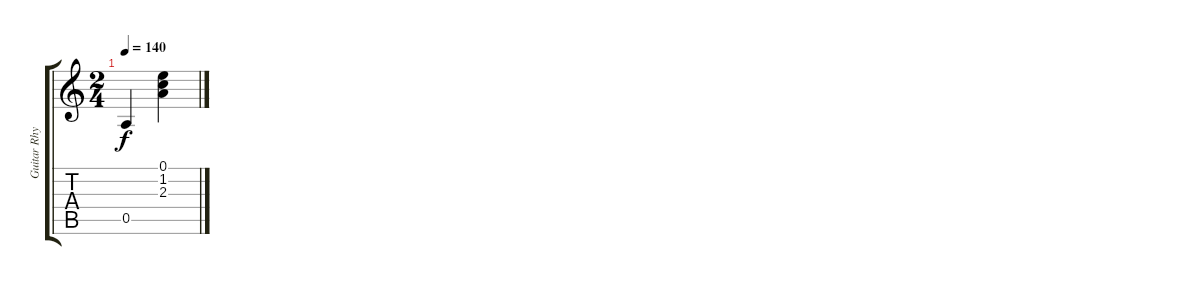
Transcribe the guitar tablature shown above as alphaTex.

\track ("Guitar Rhythm" "Guitar Rhy") {instrument acousticguitarnylon}
\staff {score tabs}
\tuning (E4 B3 G3 D3 A2 E2) {hide}
\ts (2 4)
\tempo 140
\clef g2
\ks c
0.5.4{dy f} (0.1 1.2 2.3).4
